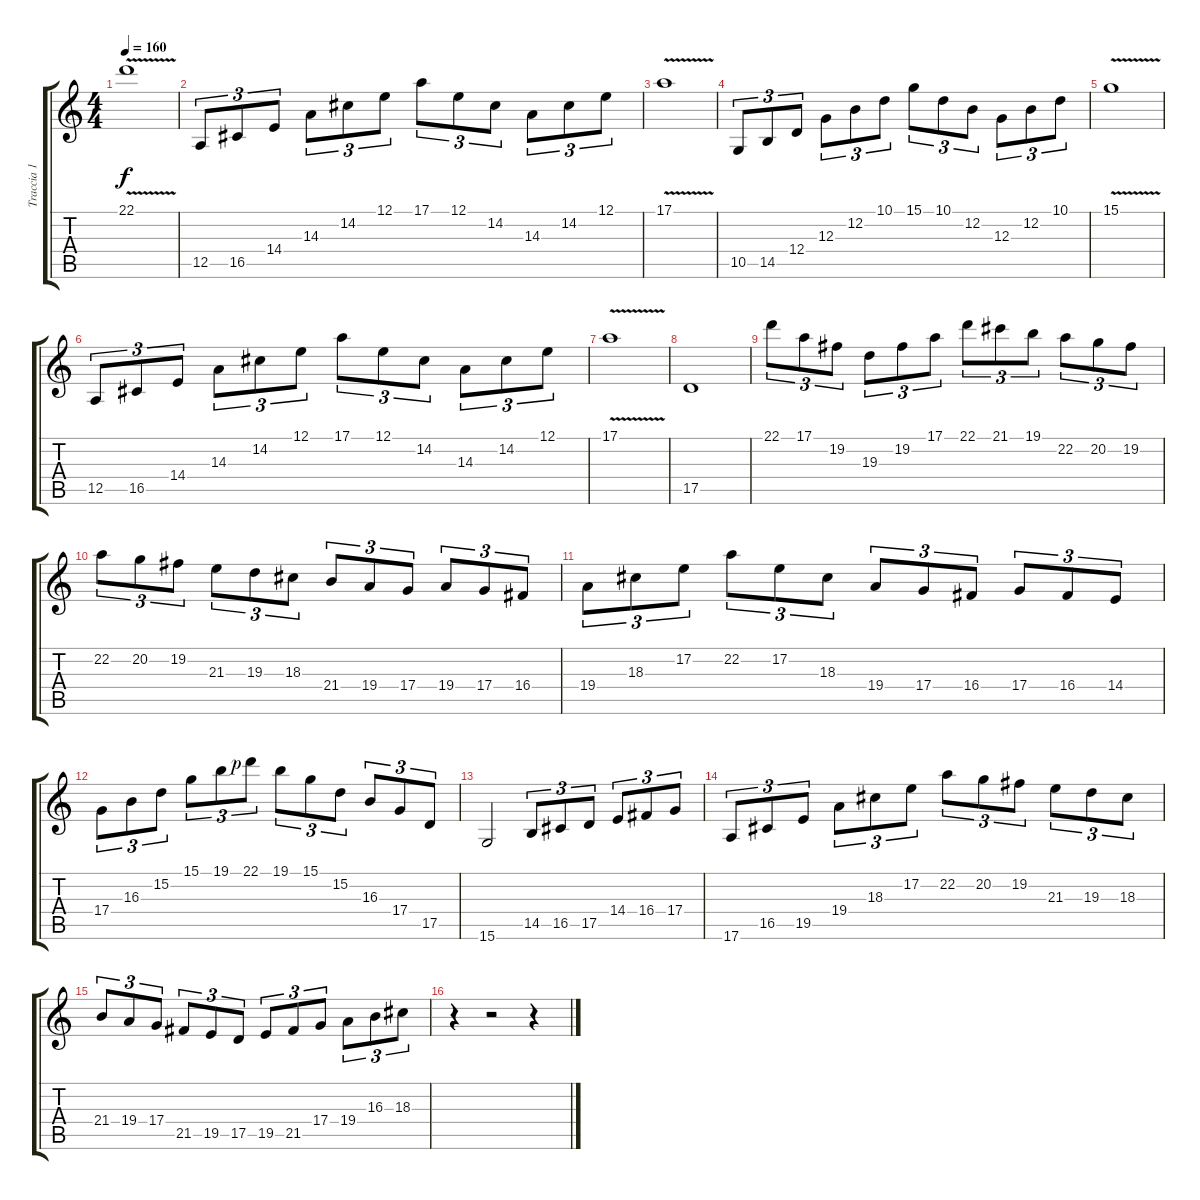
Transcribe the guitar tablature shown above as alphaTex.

\track ("Traccia 1" "Traccia 1") {instrument violin}
\staff {score tabs}
\tuning (E4 B3 G3 D3 A2 E2) {hide}
\ts (4 4)
\tempo 160
\clef g2
\ks c
22.1{v}.1{dy f} |
12.5.8{tu (3 2)} 16.5.8{tu (3 2)} 14.4.8{tu (3 2)} 14.3.8{tu (3 2)} 14.2.8{tu (3 2)} 12.1.8{tu (3 2)} 17.1.8{tu (3 2)} 12.1.8{tu (3 2)} 14.2.8{tu (3 2)} 14.3.8{tu (3 2)} 14.2.8{tu (3 2)} 12.1.8{tu (3 2)} |
17.1{v}.1 |
10.5.8{tu (3 2)} 14.5.8{tu (3 2)} 12.4.8{tu (3 2)} 12.3.8{tu (3 2)} 12.2.8{tu (3 2)} 10.1.8{tu (3 2)} 15.1.8{tu (3 2)} 10.1.8{tu (3 2)} 12.2.8{tu (3 2)} 12.3.8{tu (3 2)} 12.2.8{tu (3 2)} 10.1.8{tu (3 2)} |
15.1{v}.1 |
12.5.8{tu (3 2)} 16.5.8{tu (3 2)} 14.4.8{tu (3 2)} 14.3.8{tu (3 2)} 14.2.8{tu (3 2)} 12.1.8{tu (3 2)} 17.1.8{tu (3 2)} 12.1.8{tu (3 2)} 14.2.8{tu (3 2)} 14.3.8{tu (3 2)} 14.2.8{tu (3 2)} 12.1.8{tu (3 2)} |
17.1{v}.1 |
17.5.1 |
22.1.8{tu (3 2)} 17.1.8{tu (3 2)} 19.2.8{tu (3 2)} 19.3.8{tu (3 2)} 19.2.8{tu (3 2)} 17.1.8{tu (3 2)} 22.1.8{tu (3 2)} 21.1.8{tu (3 2)} 19.1.8{tu (3 2)} 22.2.8{tu (3 2)} 20.2.8{tu (3 2)} 19.2.8{tu (3 2)} |
22.2.8{tu (3 2)} 20.2.8{tu (3 2)} 19.2.8{tu (3 2)} 21.3.8{tu (3 2)} 19.3.8{tu (3 2)} 18.3.8{tu (3 2)} 21.4.8{tu (3 2)} 19.4.8{tu (3 2)} 17.4.8{tu (3 2)} 19.4.8{tu (3 2)} 17.4.8{tu (3 2)} 16.4.8{tu (3 2)} |
19.4.8{tu (3 2)} 18.3.8{tu (3 2)} 17.2.8{tu (3 2)} 22.2.8{tu (3 2)} 17.2.8{tu (3 2)} 18.3.8{tu (3 2)} 19.4.8{tu (3 2)} 17.4.8{tu (3 2)} 16.4.8{tu (3 2)} 17.4.8{tu (3 2)} 16.4.8{tu (3 2)} 14.4.8{tu (3 2)} |
17.4.8{tu (3 2)} 16.3.8{tu (3 2)} 15.2.8{tu (3 2)} 15.1.8{tu (3 2)} 19.1.8{tu (3 2)} 22.1{rf 1}.8{tu (3 2)} 19.1.8{tu (3 2)} 15.1.8{tu (3 2)} 15.2.8{tu (3 2)} 16.3.8{tu (3 2)} 17.4.8{tu (3 2)} 17.5.8{tu (3 2)} |
15.6.2 14.5.8{tu (3 2)} 16.5.8{tu (3 2)} 17.5.8{tu (3 2)} 14.4.8{tu (3 2)} 16.4.8{tu (3 2)} 17.4.8{tu (3 2)} |
17.6.8{tu (3 2)} 16.5.8{tu (3 2)} 19.5.8{tu (3 2)} 19.4.8{tu (3 2)} 18.3.8{tu (3 2)} 17.2.8{tu (3 2)} 22.2.8{tu (3 2)} 20.2.8{tu (3 2)} 19.2.8{tu (3 2)} 21.3.8{tu (3 2)} 19.3.8{tu (3 2)} 18.3.8{tu (3 2)} |
21.4.8{tu (3 2)} 19.4.8{tu (3 2)} 17.4.8{tu (3 2)} 21.5.8{tu (3 2)} 19.5.8{tu (3 2)} 17.5.8{tu (3 2)} 19.5.8{tu (3 2)} 21.5.8{tu (3 2)} 17.4.8{tu (3 2)} 19.4.8{tu (3 2)} 16.3.8{tu (3 2)} 18.3.8{tu (3 2)} |
r.4 r.2 r.4
